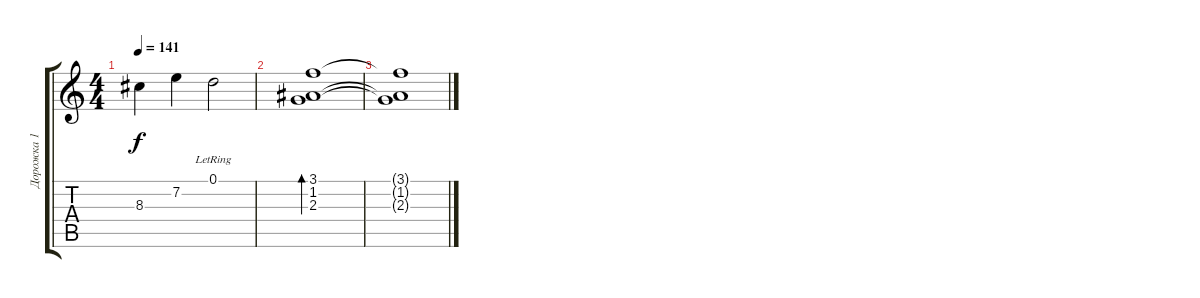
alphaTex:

\track ("Дорожка 1" "Дорожка 1") {instrument distortionguitar}
\staff {score tabs}
\tuning (D4 A3 F3 C3 G2 C2) {hide}
\ts (4 4)
\tempo 141
\clef g2
\ks c
8.3.4{dy f} 7.2.4 0.1{lr}.2 |
(3.1 1.2 2.3).1{bd 480} |
(3.1{t} 1.2{t} 2.3{t}).1
